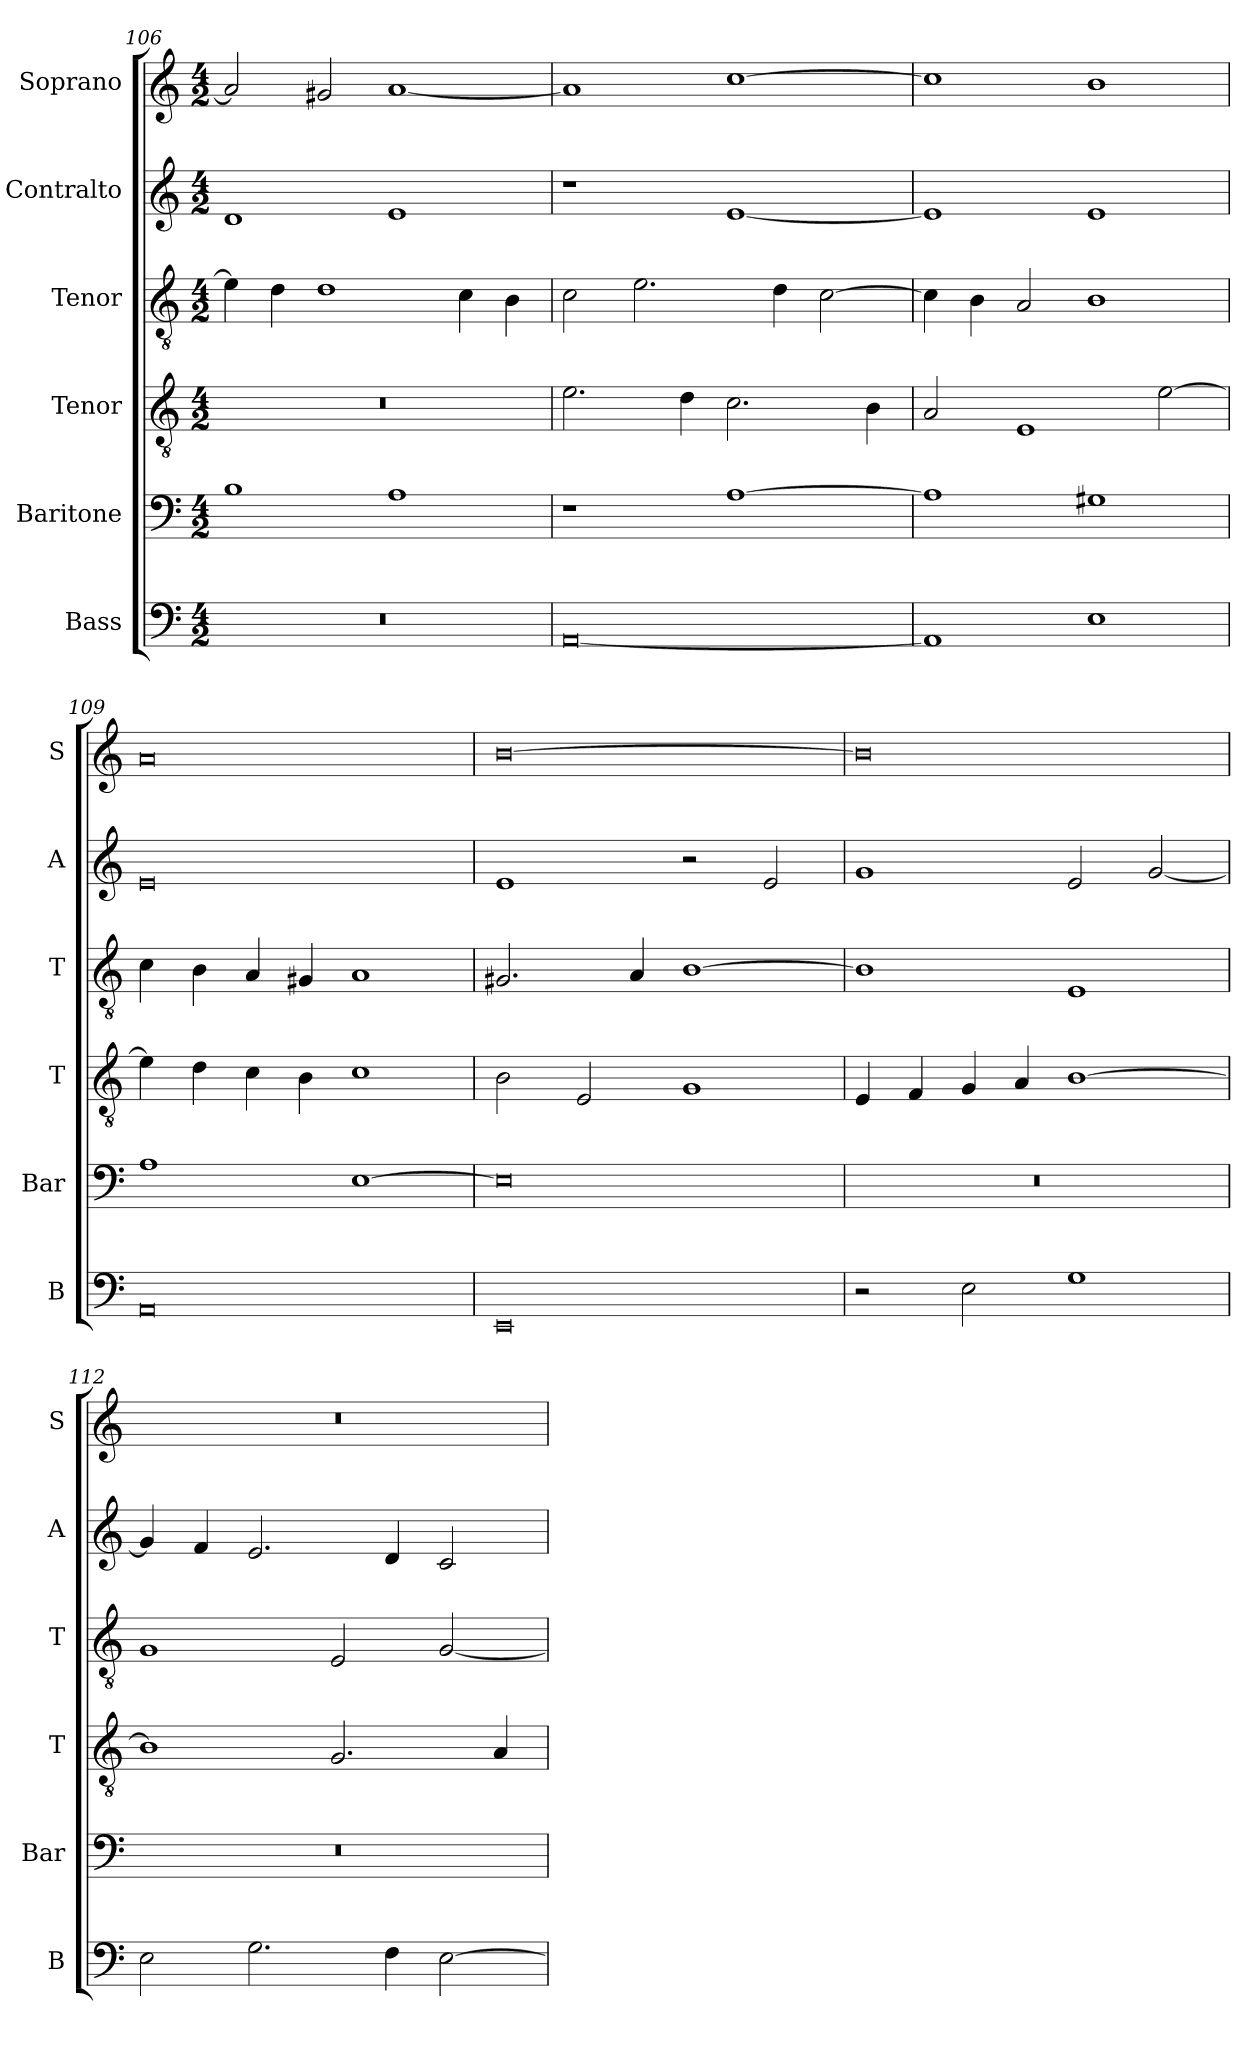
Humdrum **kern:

**kern	**kern	**kern	**kern	**kern	**kern
*part6	*part5	*part4	*part3	*part2	*part1
*staff6	*staff5	*staff4	*staff3	*staff2	*staff1
*I"Bass	*I"Baritone	*I"Tenor	*I"Tenor	*I"Contralto	*I"Soprano
*I'B	*I'Bar	*I'T	*I'T	*I'A	*I'S
*clefF4	*clefF4	*clefGv2	*clefGv2	*clefG2	*clefG2
*k[]	*k[]	*k[]	*k[]	*k[]	*k[]
*E:phr	*E:phr	*E:phr	*E:phr	*E:phr	*E:phr
*M4/2	*M4/2	*M4/2	*M4/2	*M4/2	*M4/2
=106	=106	=106	=106	=106	=106
0r	1B	0r	4e]	1d	2a]
.	.	.	4d	.	.
.	.	.	1d	.	2g#X
.	1A	.	.	1e	[1a
.	.	.	4c	.	.
.	.	.	4B	.	.
=107	=107	=107	=107	=107	=107
[0AA	1r	2.e	2c	1r	1a]
.	.	.	2.e	.	.
.	.	4d	.	.	.
.	[1A	2.c	.	[1e	[1cc
.	.	.	4d	.	.
.	.	.	[2c	.	.
.	.	4B	.	.	.
=108	=108	=108	=108	=108	=108
1AA]	1A]	2A	4c]	1e]	1cc]
.	.	.	4B	.	.
.	.	1E	2A	.	.
1E	1G#X	.	1B	1e	1b
.	.	[2e	.	.	.
=109	=109	=109	=109	=109	=109
0AA	1A	4e]	4c	0e	0a
.	.	4d	4B	.	.
.	.	4c	4A	.	.
.	.	4B	4G#X	.	.
.	[1E	1c	1A	.	.
=110	=110	=110	=110	=110	=110
0EE	0E]	2B	2.G#X	1e	[0b
.	.	2E	.	.	.
.	.	.	4A	.	.
.	.	1G	[1B	2r	.
.	.	.	.	2e	.
=111	=111	=111	=111	=111	=111
2r	0r	4E	1B]	1g	0b]
.	.	4F	.	.	.
2E	.	4G	.	.	.
.	.	4A	.	.	.
1G	.	[1B	1E	2e	.
.	.	.	.	[2g	.
=112	=112	=112	=112	=112	=112
2E	0r	1B]	1G	4g]	0r
.	.	.	.	4f	.
2.G	.	.	.	2.e	.
.	.	2.G	2E	.	.
4F	.	.	.	4d	.
[2E	.	.	[2G	2c	.
.	.	4A	.	.	.
=	=	=	=	=	=
*-	*-	*-	*-	*-	*-
